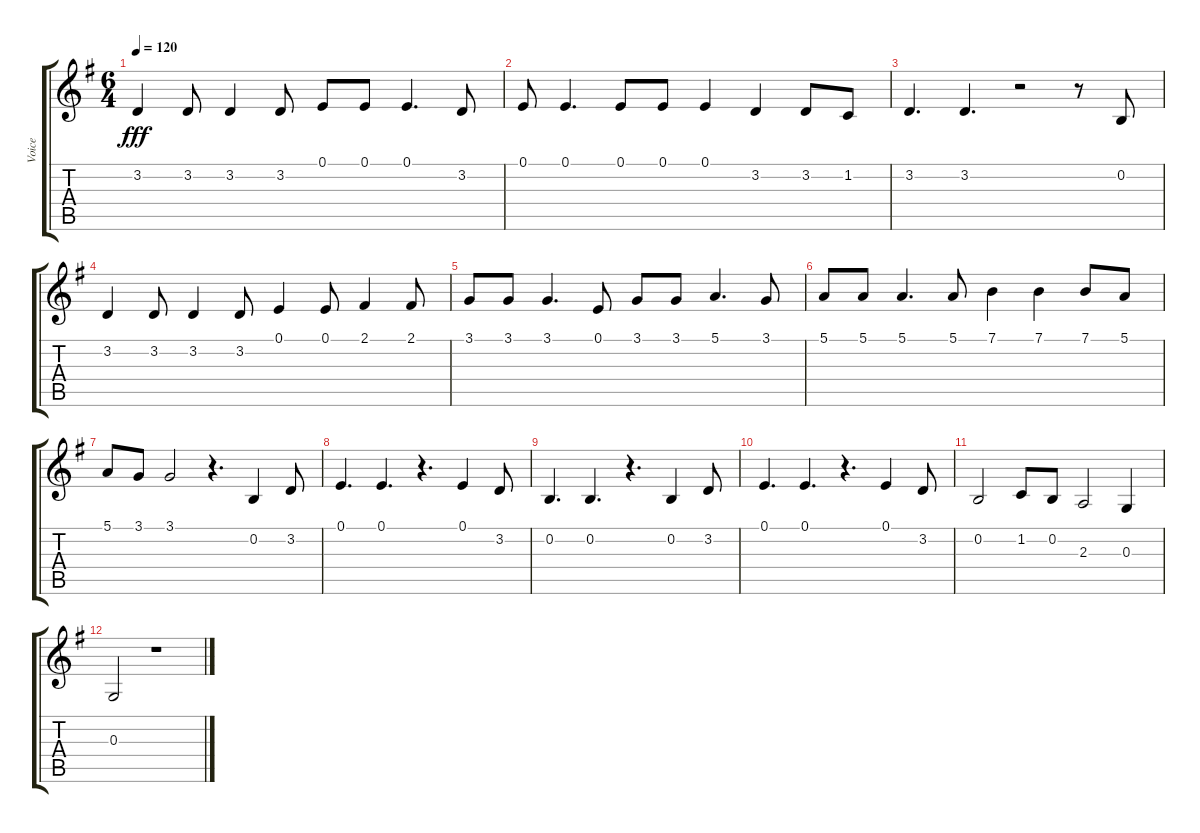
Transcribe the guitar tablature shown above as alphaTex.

\track ("Voice" "Voice") {instrument sopranosax}
\staff {score tabs}
\tuning (E4 B3 G3 D3 A2 E2) {hide}
\ts (6 4)
\tempo 120
\clef g2
\ks g
3.2.4{dy fff} 3.2.8 3.2.4 3.2.8 0.1.8 0.1.8 0.1.4{d} 3.2.8 |
0.1.8 0.1.4{d} 0.1.8 0.1.8 0.1.4 3.2.4 3.2.8 1.2.8 |
3.2.4{d} 3.2.4{d} r.2 r.8 0.2.8 |
3.2.4 3.2.8 3.2.4 3.2.8 0.1.4 0.1.8 2.1.4 2.1.8 |
3.1.8 3.1.8 3.1.4{d} 0.1.8 3.1.8 3.1.8 5.1.4{d} 3.1.8 |
5.1.8 5.1.8 5.1.4{d} 5.1.8 7.1.4 7.1.4 7.1.8 5.1.8 |
5.1.8 3.1.8 3.1.2 r.4{d} 0.2.4 3.2.8 |
0.1.4{d} 0.1.4{d} r.4{d} 0.1.4 3.2.8 |
0.2.4{d} 0.2.4{d} r.4{d} 0.2.4 3.2.8 |
0.1.4{d} 0.1.4{d} r.4{d} 0.1.4 3.2.8 |
0.2.2 1.2.8 0.2.8 2.3.2 0.3.4 |
0.3.2 r.1
